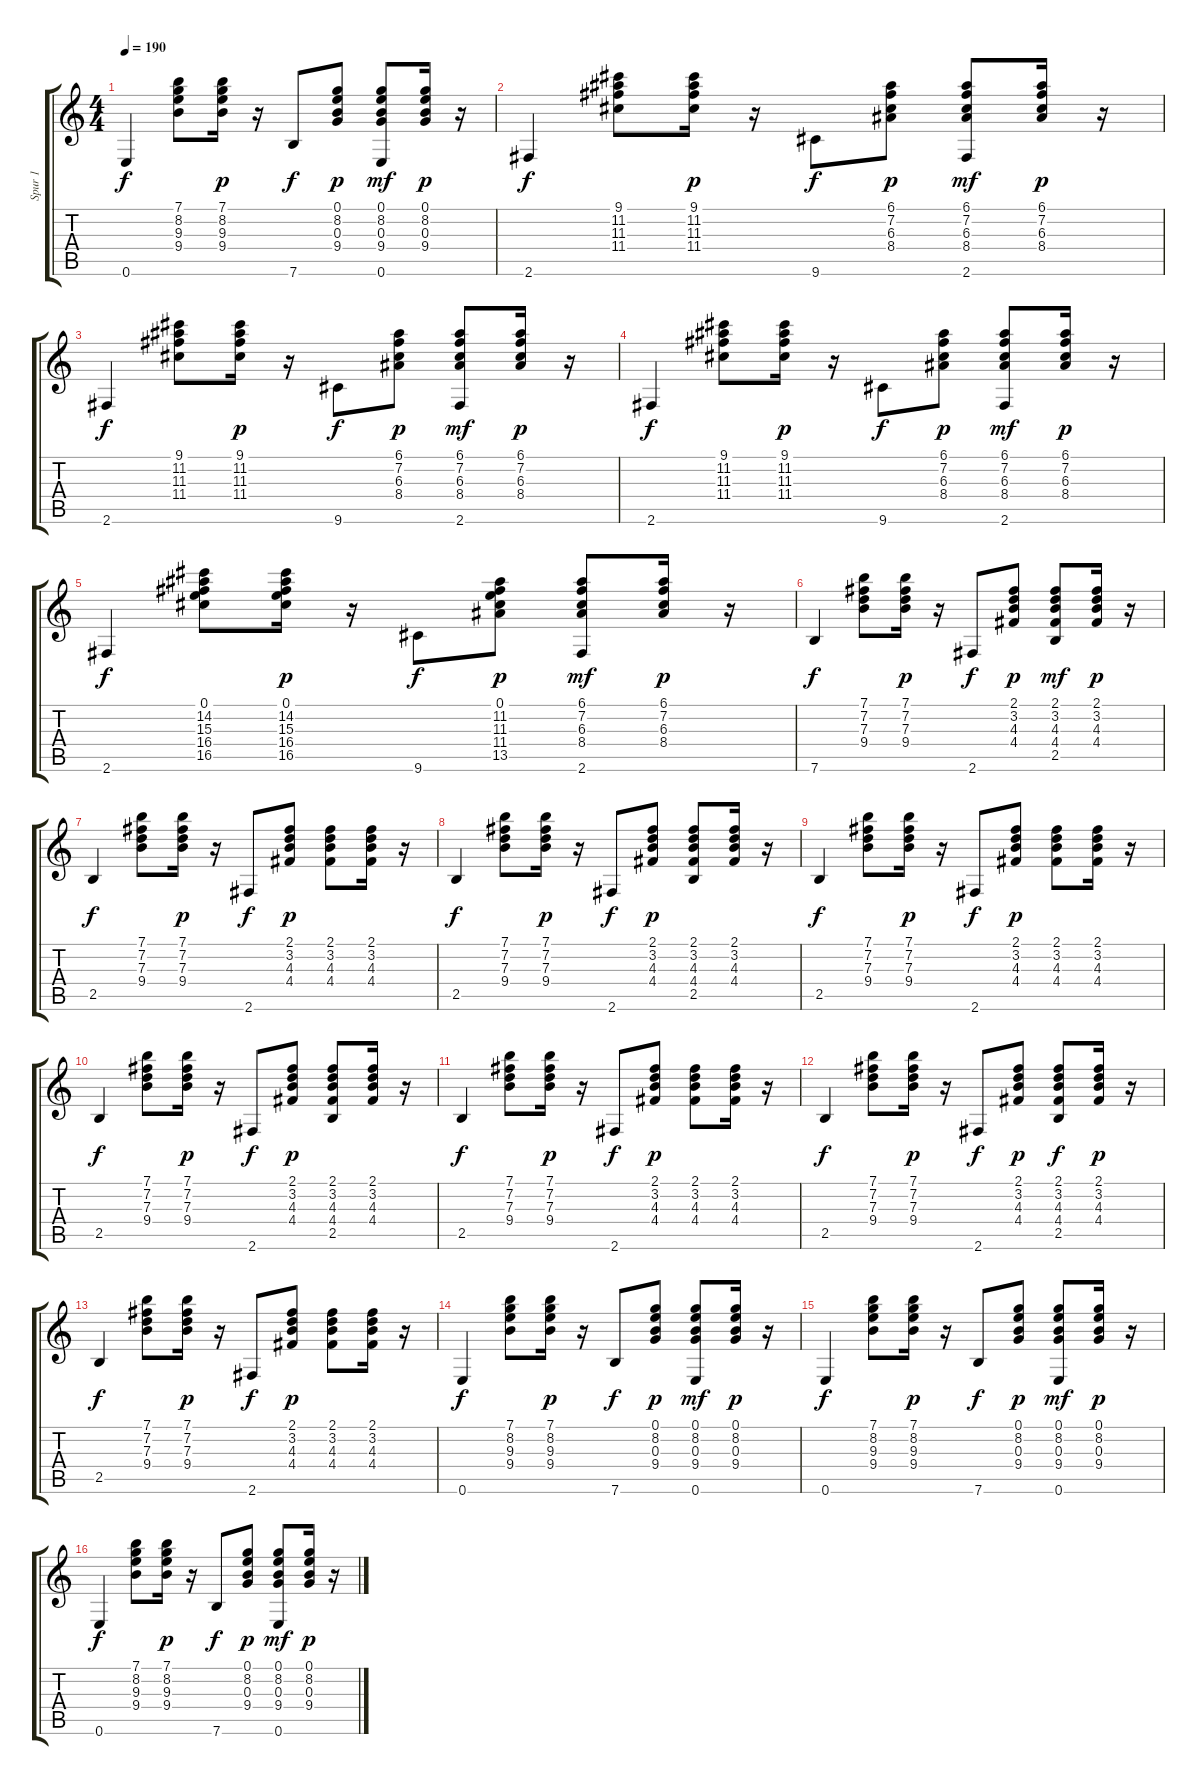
\track ("Spur 1" "Spur 1") {instrument acousticguitarsteel}
\staff {score tabs}
\tuning (E4 B3 G3 D3 A2 E2) {hide}
\ts (4 4)
\tempo 190
\clef g2
\ks c
0.6.4{dy f} (7.1 8.2 9.3 9.4).8 (7.1 8.2 9.3 9.4).16{dy p} r.16 7.6.8{dy f} (0.1 8.2 0.3 9.4).8{dy p} (0.1 8.2 0.3 9.4 0.6).8{dy mf} (0.1 8.2 0.3 9.4).16{dy p} r.16 |
2.6.4{dy f} (9.1 11.2 11.3 11.4).8 (9.1 11.2 11.3 11.4).16{dy p} r.16 9.6.8{dy f} (6.1 7.2 6.3 8.4).8{dy p} (6.1 7.2 6.3 8.4 2.6).8{dy mf} (6.1 7.2 6.3 8.4).16{dy p} r.16 |
2.6.4{dy f} (9.1 11.2 11.3 11.4).8 (9.1 11.2 11.3 11.4).16{dy p} r.16 9.6.8{dy f} (6.1 7.2 6.3 8.4).8{dy p} (6.1 7.2 6.3 8.4 2.6).8{dy mf} (6.1 7.2 6.3 8.4).16{dy p} r.16 |
2.6.4{dy f} (9.1 11.2 11.3 11.4).8 (9.1 11.2 11.3 11.4).16{dy p} r.16 9.6.8{dy f} (6.1 7.2 6.3 8.4).8{dy p} (6.1 7.2 6.3 8.4 2.6).8{dy mf} (6.1 7.2 6.3 8.4).16{dy p} r.16 |
2.6.4{dy f} (0.1 14.2 15.3 16.4 16.5).8 (0.1 14.2 15.3 16.4 16.5).16{dy p} r.16 9.6.8{dy f} (0.1 11.2 11.3 11.4 13.5).8{dy p} (6.1 7.2 6.3 8.4 2.6).8{dy mf} (6.1 7.2 6.3 8.4).16{dy p} r.16 |
7.6.4{dy f} (7.1 7.2 7.3 9.4).8 (7.1 7.2 7.3 9.4).16{dy p} r.16 2.6.8{dy f} (2.1 3.2 4.3 4.4).8{dy p} (2.1 3.2 4.3 4.4 2.5).8{dy mf} (2.1 3.2 4.3 4.4).16{dy p} r.16 |
2.5.4{dy f} (7.1 7.2 7.3 9.4).8 (7.1 7.2 7.3 9.4).16{dy p} r.16 2.6.8{dy f} (2.1 3.2 4.3 4.4).8{dy p} (2.1 3.2 4.3 4.4).8 (2.1 3.2 4.3 4.4).16 r.16 |
2.5.4{dy f} (7.1 7.2 7.3 9.4).8 (7.1 7.2 7.3 9.4).16{dy p} r.16 2.6.8{dy f} (2.1 3.2 4.3 4.4).8{dy p} (2.1 3.2 4.3 4.4 2.5).8 (2.1 3.2 4.3 4.4).16 r.16 |
2.5.4{dy f} (7.1 7.2 7.3 9.4).8 (7.1 7.2 7.3 9.4).16{dy p} r.16 2.6.8{dy f} (2.1 3.2 4.3 4.4).8{dy p} (2.1 3.2 4.3 4.4).8 (2.1 3.2 4.3 4.4).16 r.16 |
2.5.4{dy f} (7.1 7.2 7.3 9.4).8 (7.1 7.2 7.3 9.4).16{dy p} r.16 2.6.8{dy f} (2.1 3.2 4.3 4.4).8{dy p} (2.1 3.2 4.3 4.4 2.5).8 (2.1 3.2 4.3 4.4).16 r.16 |
2.5.4{dy f} (7.1 7.2 7.3 9.4).8 (7.1 7.2 7.3 9.4).16{dy p} r.16 2.6.8{dy f} (2.1 3.2 4.3 4.4).8{dy p} (2.1 3.2 4.3 4.4).8 (2.1 3.2 4.3 4.4).16 r.16 |
2.5.4{dy f} (7.1 7.2 7.3 9.4).8 (7.1 7.2 7.3 9.4).16{dy p} r.16 2.6.8{dy f} (2.1 3.2 4.3 4.4).8{dy p} (2.1 3.2 4.3 4.4 2.5).8{dy f} (2.1 3.2 4.3 4.4).16{dy p} r.16 |
2.5.4{dy f} (7.1 7.2 7.3 9.4).8 (7.1 7.2 7.3 9.4).16{dy p} r.16 2.6.8{dy f} (2.1 3.2 4.3 4.4).8{dy p} (2.1 3.2 4.3 4.4).8 (2.1 3.2 4.3 4.4).16 r.16 |
0.6.4{dy f} (7.1 8.2 9.3 9.4).8 (7.1 8.2 9.3 9.4).16{dy p} r.16 7.6.8{dy f} (0.1 8.2 0.3 9.4).8{dy p} (0.1 8.2 0.3 9.4 0.6).8{dy mf} (0.1 8.2 0.3 9.4).16{dy p} r.16 |
0.6.4{dy f} (7.1 8.2 9.3 9.4).8 (7.1 8.2 9.3 9.4).16{dy p} r.16 7.6.8{dy f} (0.1 8.2 0.3 9.4).8{dy p} (0.1 8.2 0.3 9.4 0.6).8{dy mf} (0.1 8.2 0.3 9.4).16{dy p} r.16 |
0.6.4{dy f} (7.1 8.2 9.3 9.4).8 (7.1 8.2 9.3 9.4).16{dy p} r.16 7.6.8{dy f} (0.1 8.2 0.3 9.4).8{dy p} (0.1 8.2 0.3 9.4 0.6).8{dy mf} (0.1 8.2 0.3 9.4).16{dy p} r.16
